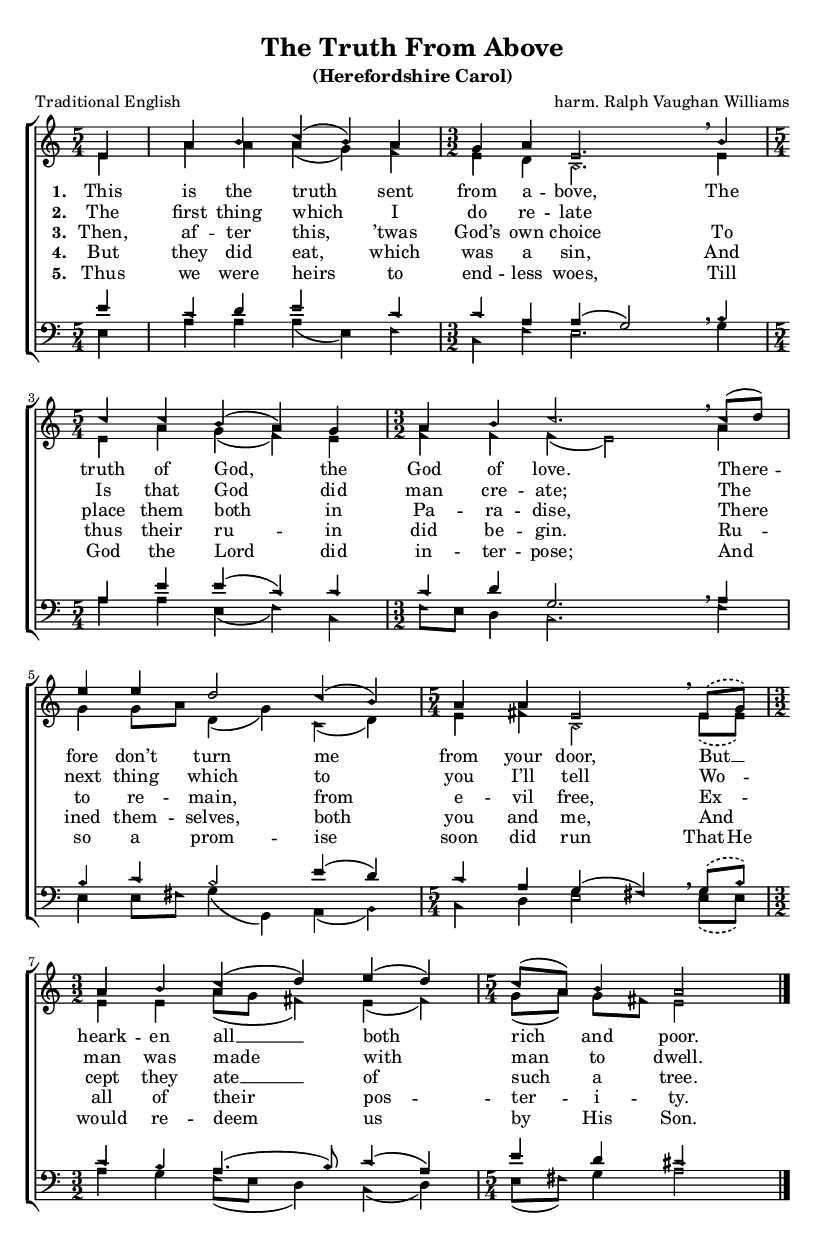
\version "2.14.2"
\include "header.ly"

\header {
  title = "The Truth From Above"
  subtitle = "(Herefordshire Carol)"
  composer = "harm. Ralph Vaughan Williams"
  poet = "Traditional English"
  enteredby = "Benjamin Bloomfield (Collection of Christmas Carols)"
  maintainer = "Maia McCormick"
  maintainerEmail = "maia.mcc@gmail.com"
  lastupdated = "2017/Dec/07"
}

global = {
  \preamble
  \key c \major
  \time 5/4
}

sopMusic = \relative c' {
  \global
  \repeat volta 3 {
    \partial 4 e4 |
    a b c( b) a |
    \time 3/2 g a e2. \breathe b'4 | \break

    \time 5/4 c c b( a) g |
    \time 3/2 a b c2. \breathe c8( d) | \break

    e4 e d2 c4( b) |
    \time 5/4 \slurDashed a a e2 \breathe e8( g) | \break

    \slurSolid
    \time 3/2 a4 b c( d) e( d) |
    \time 5/4 c8( a) b4 a2 \bar "|." \break
  }
}
sopWords = \lyricmode {

}

altoMusic = \relative c' {
  \global
  e4 |
  a a a( g) f |
  e d b2. e4 |

  e a g( f) e |
  f f f( e2) a4 |

  g g8[ a] d,4( g) c,( d) |
  \slurDashed e fis b,2 e8( e) |

  \slurSolid e4 e a8([ g] fis4) e( fis) |
  g8( a) g[ fis] e2
}

altoWords = \lyricmode {
  \set stanza = #"1. "
  This is the truth sent from a -- bove,
  The truth of God, the God of love.
  There -- fore don’t turn me from your door,
  But __ heark -- en all __ both rich and poor.
}
altoWordsII = \lyricmode {
  \set stanza = #"2. "
  The first thing which I do re -- late
  \skip1
  Is that God did man cre -- ate;
  The next thing which to you I’ll tell
  Wo -- man was made with man to dwell.
}
altoWordsIII = \lyricmode {
  \set stanza = #"3. "
  Then, af -- ter this, ’twas God’s own choice
  To place them both in Pa -- ra -- dise,
  There to re -- main, from e -- vil free,
  Ex -- cept they ate __ of such a tree.
}
altoWordsIV = \lyricmode {
  \set stanza = #"4. "
  But they did eat, which was a sin,
  And thus their ru -- in did be -- gin.
  Ru -- ined them -- selves, both you and me,
  And all of their pos -- ter -- i -- ty.
}
altoWordsV = \lyricmode {
  \set stanza = #"5. "
  Thus we were heirs to end -- less woes,
  Till God the Lord did in -- ter -- pose;
  And so a prom -- ise soon did run
  \set ignoreMelismata = ##t
  That He
  \unset ignoreMelismata
  would re -- deem us by His Son.

}
altoWordsVI = \lyricmode {
  \set stanza = #"6. "
  \set ignoreMelismata = ##t
}
tenorMusic = \relative c' {
  \global
  e4 |
  c d e2 c4 |
  c a a( g2) \breathe b4 |

  a e' e( c) c |
  c d g,2. \breathe a4 |

  b c b2 e4( d) |
  c a g( fis!) \slurDashed \breathe g8( b) |

  \slurSolid c4 b a4.( b8) c4( a) |
  e' d cis2
}
tenorWords = \lyricmode {

}

bassMusic = \relative c {
  \global
  e4 |
  a a a( e) f |
  c f e2. g4 |

  a4 a e( f) c4 |
  f8[ e] d4 c2. f4 |

  e e8[ fis] g4( g,) a( b) |
  c4 d e2 \slurDashed e8( e) |

  a4 g \slurSolid f8([ e] d4) c( d) |
  e8( fis) g4 a2
}
bassWords = \lyricmode {

}

\score {
  <<
   \new ChoirStaff <<
    \new Staff = women <<
      \new Voice = "sopranos" { \voiceOne << \sopMusic >> }
      \new Voice = "altos" { \voiceTwo << \altoMusic >> }
    >>
    \new Lyrics \with { alignAboveContext = #"women" } \lyricsto "sopranos" \sopWords
    \new Lyrics = "altosVI"  \with { alignBelowContext = #"women" } \lyricsto "sopranos" \altoWordsVI
    \new Lyrics = "altosV"  \with { alignBelowContext = #"women" } \lyricsto "sopranos" \altoWordsV
    \new Lyrics = "altosIV"  \with { alignBelowContext = #"women" } \lyricsto "sopranos" \altoWordsIV
    \new Lyrics = "altosIII"  \with { alignBelowContext = #"women" } \lyricsto "sopranos" \altoWordsIII
    \new Lyrics = "altosII"  \with { alignBelowContext = #"women" } \lyricsto "sopranos" \altoWordsII
    \new Lyrics = "altos"  \with { alignBelowContext = #"women" } \lyricsto "sopranos" \altoWords
   \new Staff = men <<
      \clef bass
      \new Voice = "tenors" { \voiceOne << \tenorMusic >> }
      \new Voice = "basses" { \voiceTwo << \bassMusic >> }
    >>
    \new Lyrics \with { alignAboveContext = #"men" \override VerticalAxisGroup #'nonstaff-relatedstaff-spacing = #'((basic-distance . 1)) } \lyricsto "tenors" \tenorWords
    \new Lyrics \with { alignBelowContext = #"men" \override VerticalAxisGroup #'nonstaff-relatedstaff-spacing = #'((basic-distance . 1)) } \lyricsto "basses" \bassWords
  >>
%    \new PianoStaff << \new Staff { \new Voice { \pianoRH } } \new Staff { \clef "bass" \pianoLH } >>
  >>
  \layout {
  \context {
    \Lyrics
    \override LyricText #'font-size = #1.3
  }
    \context {
      \Score
      \override SpacingSpanner #'base-shortest-duration = #(ly:make-moment 1 2)
      \override SpacingSpanner #'common-shortest-duration = #(ly:make-moment 1 2)
    }
    \context {
      % Remove all empty staves
      % \Staff \RemoveEmptyStaves \override VerticalAxisGroup #'remove-first = ##t
    }
    \context {
      \Lyrics
    }
  }
}
